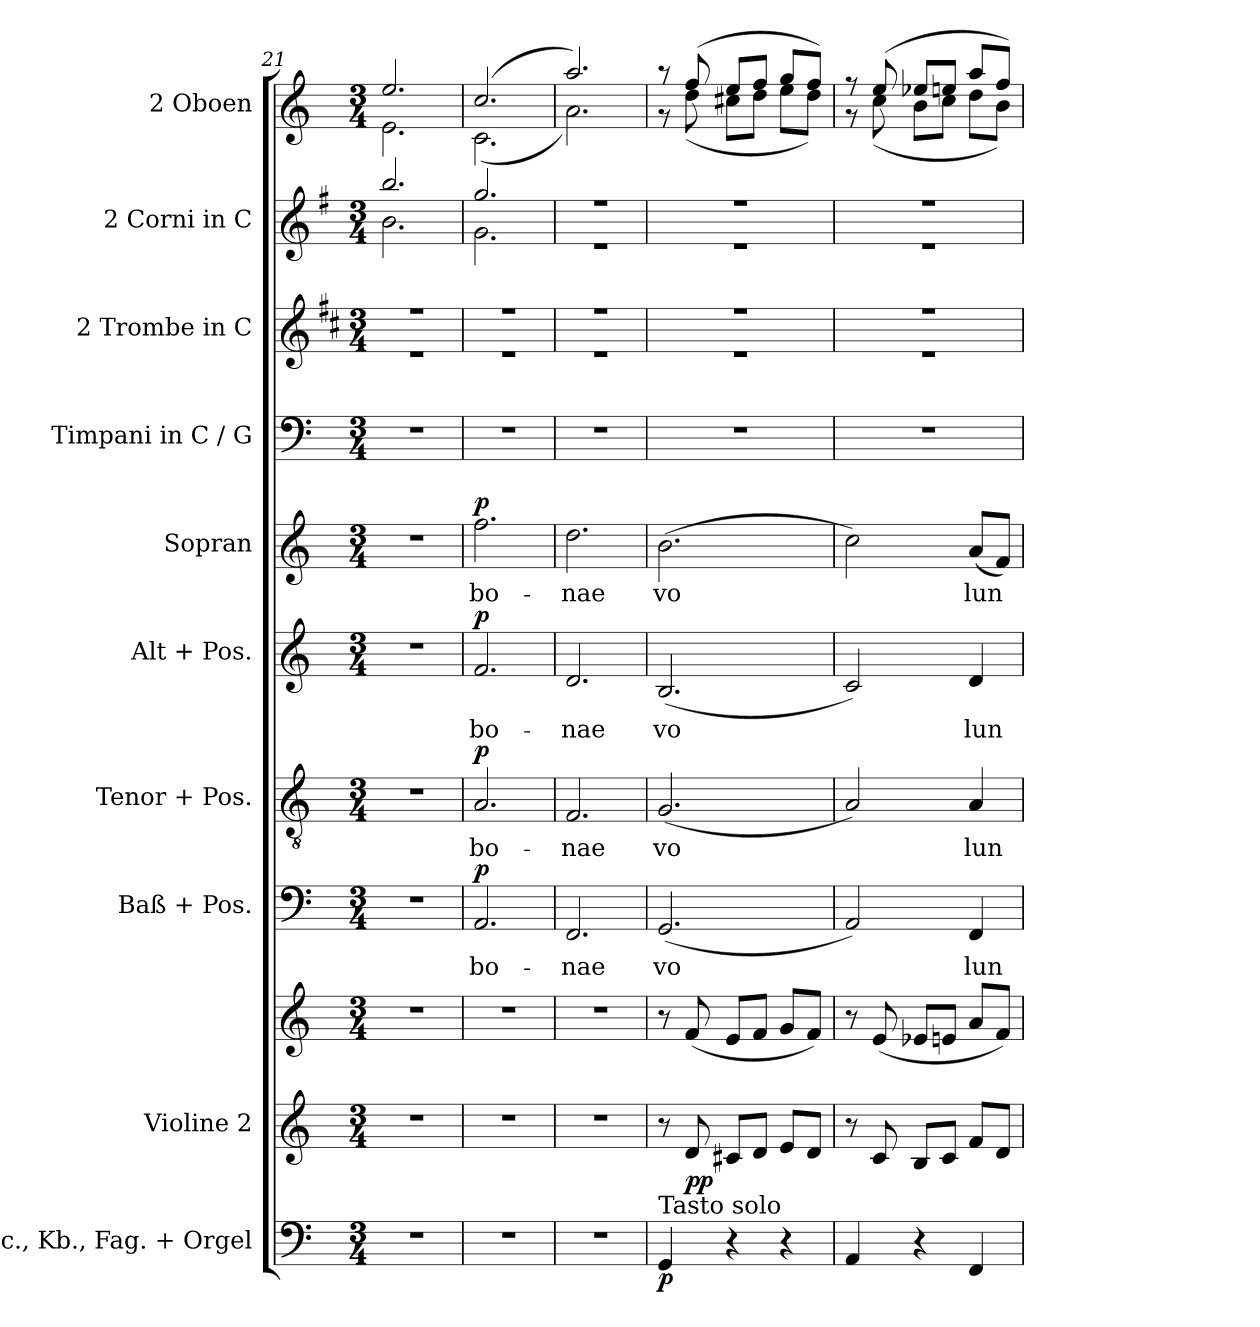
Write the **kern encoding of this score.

**kern	**dynam	**kern	**kern	**dynam	**kern	**text	**dynam	**kern	**text	**dynam	**kern	**text	**dynam	**kern	**text	**dynam	**kern	**kern	**kern	**kern
*part10	*part10	*part9	*part9	*part9	*part8	*part8	*part8	*part7	*part7	*part7	*part6	*part6	*part6	*part5	*part5	*part5	*part4	*part3	*part2	*part1
*staff11	*staff11	*staff10	*staff9	*staff9/10	*staff8	*staff8	*staff8	*staff7	*staff7	*staff7	*staff6	*staff6	*staff6	*staff5	*staff5	*staff5	*staff4	*staff3	*staff2	*staff1
*I"Vlc., Kb., Fag. + Orgel	*	*I"Violine 2	*	*	*I"Baß + Pos.	*	*	*I"Tenor + Pos.	*	*	*I"Alt + Pos.	*	*	*I"Sopran	*	*	*I"Timpani in C / G	*I"2 Trombe in C	*I"2 Corni in C	*I"2 Oboen
*	*	*I'Vl. 2	*	*	*I'Baß	*	*	*I'Tenor	*	*	*I'Alt	*	*	*I'Sopran	*	*	*I'Timp.	*I'Trombe	*I'Corni	*I'Oboen
*clefF4	*	*clefG2	*clefG2	*	*clefF4	*	*	*clefGv2	*	*	*clefG2	*	*	*clefG2	*	*	*clefF4	*clefG2	*clefG2	*clefG2
*	*	*	*	*	*	*	*	*	*	*	*	*	*	*	*	*	*	*ITrd1c2	*ITrd4c7	*
*k[]	*	*k[]	*k[]	*	*k[]	*	*	*k[]	*	*	*k[]	*	*	*k[]	*	*	*k[]	*k[]	*k[]	*k[]
*M3/4	*	*M3/4	*M3/4	*	*M3/4	*	*	*M3/4	*	*	*M3/4	*	*	*M3/4	*	*	*M3/4	*M3/4	*M3/4	*M3/4
=21	=21	=21	=21	=21	=21	=21	=21	=21	=21	=21	=21	=21	=21	=21	=21	=21	=21	=21	=21	=21
*	*	*	*	*	*	*	*	*	*	*	*	*	*	*	*	*	*	*^	*^	*^
2.r	.	2.r	2.r	.	2.r	.	.	2.r	.	.	2.r	.	.	2.r	.	.	2.r	2.r	2.r	2.ee/	2.e\	2.ee/	2.e\
=22	=22	=22	=22	=22	=22	=22	=22	=22	=22	=22	=22	=22	=22	=22	=22	=22	=22	=22	=22	=22	=22	=22	=22
!	!	!	!	!	!	!LO:LY:b	!LO:DY:b	!	!LO:LY:b	!LO:DY:b	!	!LO:LY:b	!LO:DY:b	!	!LO:LY:b	!LO:DY:b	!	!	!	!	!	!	!
2.r	.	2.r	2.r	.	2.AA/	bo-	p	2.A/	bo-	p	2.f/	bo-	p	2.ff\	bo-	p	2.r	2.r	2.r	2.cc/	2.c\	(>2.cc/	(<2.c\
=23	=23	=23	=23	=23	=23	=23	=23	=23	=23	=23	=23	=23	=23	=23	=23	=23	=23	=23	=23	=23	=23	=23	=23
!	!	!	!	!	!	!LO:LY:b	!	!	!LO:LY:b	!	!	!LO:LY:b	!	!	!LO:LY:b	!	!	!	!	!	!	!	!
2.r	.	2.r	2.r	.	2.FF/	nae	.	2.F/	nae	.	2.d/	nae	.	2.dd\	nae	.	2.r	2.r	2.r	2.r	2.r	2.aa/)	2.a\)
=24	=24	=24	=24	=24	=24	=24	=24	=24	=24	=24	=24	=24	=24	=24	=24	=24	=24	=24	=24	=24	=24	=24	=24
!LO:TX:a:t=Tasto solo	!	!	!	!	!	!	!	!	!	!	!	!	!	!	!	!	!	!	!	!	!	!	!
!	!LO:DY:b	!	!	!	!	!LO:LY:b	!	!	!LO:LY:b	!	!	!LO:LY:b	!	!	!LO:LY:b	!	!	!	!	!	!	!	!
4GG/	p	8r	8r	.	(<2.GG/	vo	.	(<2.G/	vo	.	(<2.B/	vo	.	(>2.b\	vo	.	2.r	2.r	2.r	2.r	2.r	8r	8r
!	!	!	!	!LO:DY:b=2	!	!	!	!	!	!	!	!	!	!	!	!	!	!	!	!	!	!	!
!	!	!	!	!LO:DY:n=1:b	!	!	!	!	!	!	!	!	!	!	!	!	!	!	!	!	!	!	!
.	.	8d/	(<8f/	p p	.	.	.	.	.	.	.	.	.	.	.	.	.	.	.	.	.	(>8ff/	(<8dd\
4r	.	8c#X/L	8e/L	.	.	.	.	.	.	.	.	.	.	.	.	.	.	.	.	.	.	8ee/L	8cc#X\L
.	.	8d/J	8f/J	.	.	.	.	.	.	.	.	.	.	.	.	.	.	.	.	.	.	8ff/J	8dd\J
4r	.	8e/L	8g/L	.	.	.	.	.	.	.	.	.	.	.	.	.	.	.	.	.	.	8gg/L	8ee\L
.	.	8d/J	8f/J)	.	.	.	.	.	.	.	.	.	.	.	.	.	.	.	.	.	.	8ff/J)	8dd\J)
=25	=25	=25	=25	=25	=25	=25	=25	=25	=25	=25	=25	=25	=25	=25	=25	=25	=25	=25	=25	=25	=25	=25	=25
4AA/	.	8r	8r	.	2AA/)	.	.	2A/)	.	.	2c/)	.	.	2cc\)	.	.	2.r	2.r	2.r	2.r	2.r	8r	8r
.	.	8c/	(<8e/	.	.	.	.	.	.	.	.	.	.	.	.	.	.	.	.	.	.	(>8ee/	(<8cc\
4r	.	8B/L	8e-X/L	.	.	.	.	.	.	.	.	.	.	.	.	.	.	.	.	.	.	8ee-X/L	8b\L
.	.	8c/J	8en/J	.	.	.	.	.	.	.	.	.	.	.	.	.	.	.	.	.	.	8een/J	8cc\J
!	!	!	!	!	!	!LO:LY:b	!	!	!LO:LY:b	!	!	!LO:LY:b	!	!	!LO:LY:b	!	!	!	!	!	!	!	!
4FF/	.	8f/L	8a/L	.	4FF/	lun-	.	4A/	lun-	.	4d/	lun-	.	(<8a/L	lun	.	.	.	.	.	.	8aa/L	8dd\L
.	.	8d/J	8f/J)	.	.	.	.	.	.	.	.	.	.	8f/J)	.	.	.	.	.	.	.	8ff/J)	8b\J)
*	*	*	*	*	*	*	*	*	*	*	*	*	*	*	*	*	*	*v	*v	*	*	*v	*v
*	*	*	*	*	*	*	*	*	*	*	*	*	*	*	*	*	*	*	*v	*v	*
=	=	=	=	=	=	=	=	=	=	=	=	=	=	=	=	=	=	=	=	=
*-	*-	*-	*-	*-	*-	*-	*-	*-	*-	*-	*-	*-	*-	*-	*-	*-	*-	*-	*-	*-
